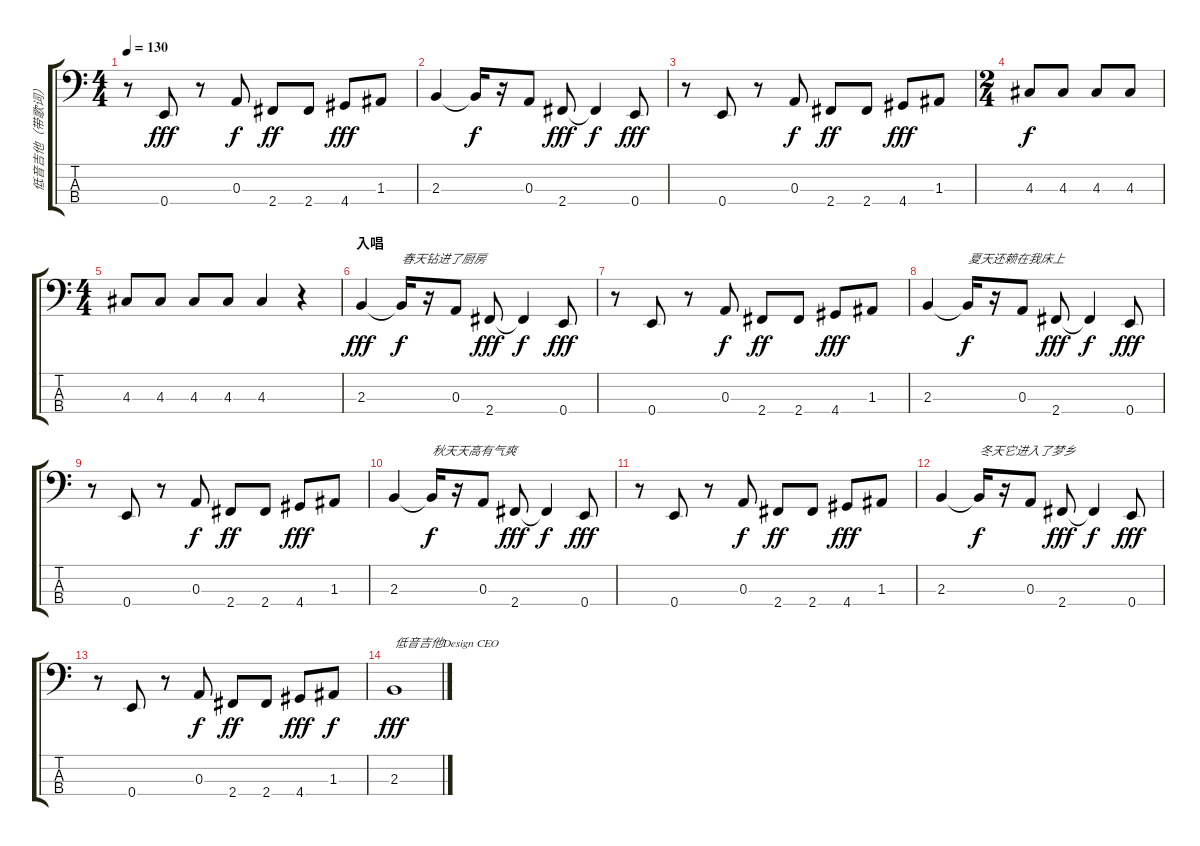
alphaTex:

\track ("低音吉他（带歌词）" "低音吉他（带歌词）") {instrument electricbassfinger}
\staff {score tabs}
\tuning (G2 D2 A1 E1) {hide}
\ts (4 4)
\tempo 130
\clef f4
\ks c
r.8{dy fff} 0.4.8 r.8 0.3.8{dy f} 2.4.8{dy ff} 2.4.8 4.4.8{dy fff} 1.3.8 |
2.3.4 2.3{t}.16{dy f} r.16 0.3.8 2.4.8{dy fff} 2.4{t}.4{dy f} 0.4.8{dy fff} |
r.8 0.4.8 r.8 0.3.8{dy f} 2.4.8{dy ff} 2.4.8 4.4.8{dy fff} 1.3.8 |
\ts (2 4)
4.3.8{dy f} 4.3.8 4.3.8 4.3.8 |
\ts (4 4)
4.3.8 4.3.8 4.3.8 4.3.8 4.3.4 r.4 |
\section ("" "入唱")
2.3.4{dy fff} 2.3{t}.16{txt "春天钻进了厨房" dy f} r.16 0.3.8 2.4.8{dy fff} 2.4{t}.4{dy f} 0.4.8{dy fff} |
r.8 0.4.8 r.8 0.3.8{dy f} 2.4.8{dy ff} 2.4.8 4.4.8{dy fff} 1.3.8 |
2.3.4 2.3{t}.16{txt "夏天还赖在我床上 " dy f} r.16 0.3.8 2.4.8{dy fff} 2.4{t}.4{dy f} 0.4.8{dy fff} |
r.8 0.4.8 r.8 0.3.8{dy f} 2.4.8{dy ff} 2.4.8 4.4.8{dy fff} 1.3.8 |
2.3.4 2.3{t}.16{txt "秋天天高有气爽      " dy f} r.16 0.3.8 2.4.8{dy fff} 2.4{t}.4{dy f} 0.4.8{dy fff} |
r.8 0.4.8 r.8 0.3.8{dy f} 2.4.8{dy ff} 2.4.8 4.4.8{dy fff} 1.3.8 |
2.3.4 2.3{t}.16{txt "冬天它进入了梦乡" dy f} r.16 0.3.8 2.4.8{dy fff} 2.4{t}.4{dy f} 0.4.8{dy fff} |
r.8 0.4.8 r.8 0.3.8{dy f} 2.4.8{dy ff} 2.4.8 4.4.8{dy fff} 1.3.8{dy f} |
2.3.1{txt "低音吉他Design CEO" dy fff}
